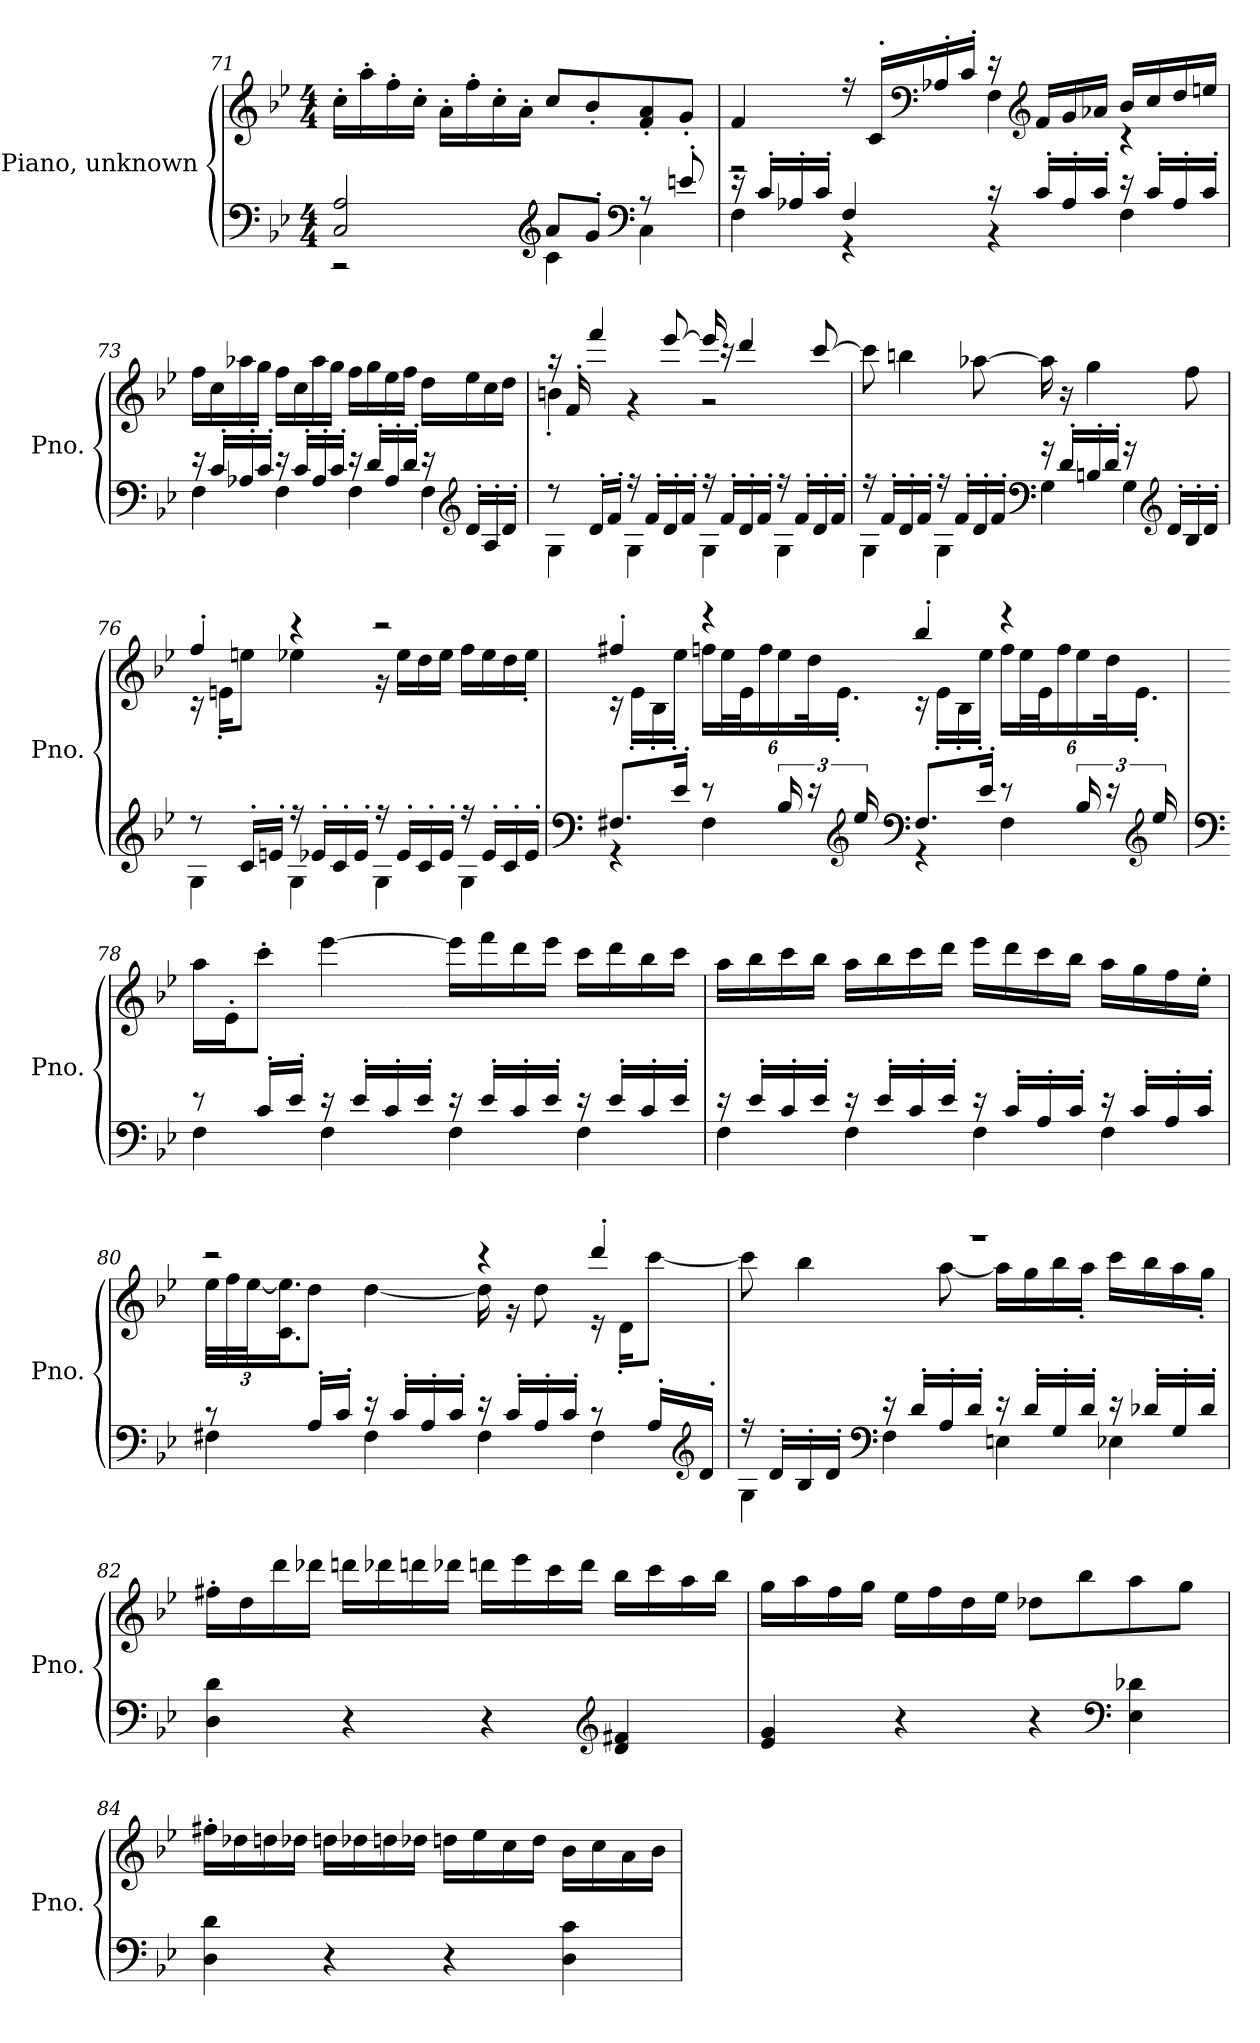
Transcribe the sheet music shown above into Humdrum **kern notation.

**kern	**kern
*part1	*part1
*staff2	*staff1
*I"Piano, unknown	*
*I'Pno.	*
*clefF4	*clefG2
*k[b-e-]	*k[b-e-]
*M4/4	*M4/4
=71	=71
*^	*
2C/ 2A/	2r	16cc'\LL
.	.	16aa'\
.	.	16ff'\
.	.	16cc'\JJ
.	.	16a'\LL
.	.	16ff'\
.	.	16cc'\
.	.	16a'\JJ
*clefG2	*	*
8a/L	4c\	8cc/L
8g'/J	.	8b-'/
*clefF4	*	*
8r	4C\	8f/' 8a/'
8en'/	.	8g'/J
!!LO:LB:g=z
=72	=72	=72
*	*	*^
16r	4F\	4f/	2r
16c'/LL	.	.	.
16A-X'/	.	.	.
16c'/JJ	.	.	.
4F/	4r	16r	.
.	.	16c'/LL	.
*	*	*clefF4	*
.	.	16A-X'/	.
.	.	16c'/JJ	.
16r	4r	16r	4F\
*	*	*clefG2	*
16c'/LL	.	16f/LL	.
16A-'/	.	16g/	.
16c'/JJ	.	16a-X/JJ	.
16r	4F\	16b-/LL	4r
16c'/LL	.	16cc/	.
16A-'/	.	16dd/	.
16c'/JJ	.	16een/JJ	.
*	*	*v	*v
=73	=73	=73
16r	4F\	16ff\LL
16c'/LL	.	16cc\
16A-X'/	.	16aa-X\
16c'/JJ	.	16gg\JJ
16r	4F\	16ff\LL
16c'/LL	.	16cc\
16A-'/	.	16aa-\
16c'/JJ	.	16gg\JJ
16r	4F\	16ff\LL
16d'/LL	.	16gg\
16A-'/	.	16ee-\
16d'/JJ	.	16ff\JJ
16r	4F\	16dd\LL
*clefG2	*	*
16d'/LL	.	16ee-\
16A-'/	.	16cc\
16d'/JJ	.	16dd\JJ
!!LO:LB:g=z
=74	=74	=74
*	*	*^
8r	4G\	16r	4bn'\
.	.	16f'/	.
16d'/LL	.	4fff/	.
16f'/JJ	.	.	.
16r	4G\	.	4r
16f'/LL	.	.	.
16d'/	.	[8eee-/	.
16f'/JJ	.	.	.
16r	4G\	16eee-/]	2r
16f'/LL	.	16r	.
16d'/	.	4ddd/	.
16f'/JJ	.	.	.
16r	4G\	.	.
16f'/LL	.	.	.
16d'/	.	[8ccc/	.
16f'/JJ	.	.	.
*	*	*v	*v
=75	=75	=75
16r	4G\	8ccc\]
16f'/LL	.	.
16d'/	.	4bbn\
16f'/JJ	.	.
16r	4G\	.
16f'/LL	.	.
16d'/	.	[8aa-X\
16f'/JJ	.	.
*clefF4	*	*
16r	4G\	16aa-\]
16d'/LL	.	16r
16Bn'/	.	4gg\
16d'/JJ	.	.
16r	4G\	.
*clefG2	*	*
16d'/LL	.	.
16B'/	.	8ff\
16d'/JJ	.	.
!!LO:LB:g=z
=76	=76	=76
*	*	*^
8r	4G\	4ff'/	16r
.	.	.	16en'\KL
16c'/LL	.	.	8een\J
16en'/JJ	.	.	.
16r	4G\	4r	4ee-X\
16e-X'/LL	.	.	.
16c'/	.	.	.
16e-'/JJ	.	.	.
16r	4G\	2r	16r
16e-'/LL	.	.	16ee-\LL
16c'/	.	.	16dd\
16e-'/JJ	.	.	16ee-\JJ
16r	4G\	.	16ff\LL
16e-'/LL	.	.	16ee-\
16c'/	.	.	16dd\
16e-'/JJ	.	.	16ee-'\JJ
!!LO:LB:g=z	!!
=77	=77	=77	=77
*clefF4	*	*	*
8.F#X/L	4r	4ff#X'/	16r
.	.	.	16e-'\LL
.	.	.	16B-'\
16e-'/Jk	.	.	16ee-'\JJ
*	*	*	*Xbrackettup
8r	4F#\	4r	24ffn\LL
.	.	.	48ee-\L
.	.	.	48e-\J
.	.	.	24ff\
24B-/	.	.	24ee-\
24r	.	.	48dd\K
.	.	.	24.e-'\JJ
*clefG2	*	*	*
24ee-/	.	.	.
*clefF4	*	*	*
8.F#/L	4r	4bb-'/	16r
.	.	.	16e-'\LL
.	.	.	16B-'\
16e-'/Jk	.	.	16ee-'\JJ
8r	4F#\	4r	24ff\LL
.	.	.	48ee-\L
.	.	.	48e-\J
.	.	.	24ff\
24B-/	.	.	24ee-\
24r	.	.	48dd\K
.	.	.	24.e-'\JJ
*clefG2	*	*	*
24ee-/	.	.	.
*	*	*v	*v
!!LO:PB:g=z
=78	=78	=78
*clefF4	*	*
8r	4F\	16aa\LL
.	.	16e-'\J
16c'/LL	.	8ccc'\J
16e-'/JJ	.	.
16r	4F\	[4eee-\
16e-'/LL	.	.
16c'/	.	.
16e-'/JJ	.	.
16r	4F\	16eee-\LL]
16e-'/LL	.	16fff\
16c'/	.	16ddd\
16e-'/JJ	.	16eee-\JJ
16r	4F\	16ccc\LL
16e-'/LL	.	16ddd\
16c'/	.	16bb-\
16e-'/JJ	.	16ccc\JJ
=79	=79	=79
16r	4F\	16aa\LL
16e-'/LL	.	16bb-\
16c'/	.	16ccc\
16e-'/JJ	.	16bb-\JJ
16r	4F\	16aa\LL
16e-'/LL	.	16bb-\
16c'/	.	16ccc\
16e-'/JJ	.	16ddd\JJ
16r	4F\	16eee-\LL
16c'/LL	.	16ddd\
16A'/	.	16ccc\
16c'/JJ	.	16bb-\JJ
16r	4F\	16aa\LL
16c'/LL	.	16gg\
16A'/	.	16ff\
16c'/JJ	.	16ee-'\JJ
!!LO:LB:g=z
=80	=80	=80
*	*	*^
8r	4F#X\	2r	48ee-\LLL
.	.	.	48ff\
.	.	.	[48ee-\J
.	.	.	24.c\ 24.ee-\]J
16A'/LL	.	.	8dd\J
16c'/JJ	.	.	.
16r	4F#\	.	[4dd\
16c'/LL	.	.	.
16A'/	.	.	.
16c'/JJ	.	.	.
16r	4F#\	4r	16dd\]
16c'/LL	.	.	16r
16A'/	.	.	8dd\
16c'/JJ	.	.	.
8r	4F#\	4ddd'/	16r
.	.	.	16d'\KL
16A'/LL	.	.	[8ccc\J
*clefG2	*	*	*
16d'/JJ	.	.	.
=81	=81	=81	=81
16r	4G\	1r	8ccc\]
16d'/LL	.	.	.
16B-'/	.	.	4bb-\
16d'/JJ	.	.	.
*clefF4	*	*	*
16r	4F\	.	.
16d'/LL	.	.	.
16A'/	.	.	[8aa\
16d'/JJ	.	.	.
16r	4En\	.	16aa\LL]
16d'/LL	.	.	16gg\
16G'/	.	.	16bb-\
16d'/JJ	.	.	16aa'\JJ
16r	4E-X\	.	16ccc\LL
16d-X'/LL	.	.	16bb-\
16G'/	.	.	16aa\
16d-'/JJ	.	.	16gg'\JJ
*v	*v	*	*
*	*v	*v
!!LO:LB:g=z
=82	=82
4D\ 4d\	16ff#X'\LL
.	16dd\
.	16ddd\
.	16ddd-X\JJ
4r	16dddn\LL
.	16ddd-X\
.	16dddn\
.	16ddd-X\JJ
4r	16dddn\LL
.	16eee-\
.	16ccc\
.	16ddd\JJ
*clefG2	*
4d/ 4f#X/	16bb-\LL
.	16ccc\
.	16aa\
.	16bb-\JJ
=83	=83
4e-/ 4g/	16gg\LL
.	16aa\
.	16ff\
.	16gg\JJ
4r	16ee-\LL
.	16ff\
.	16dd\
.	16ee-\JJ
4r	8dd-X\L
.	8bb-\
*clefF4	*
4E-\ 4d-X\	8aa\
.	8gg\J
!!LO:LB:g=z
=84	=84
4D\ 4d\	16ff#X'\LL
.	16dd-X\
.	16ddn\
.	16dd-X\JJ
4r	16ddn\LL
.	16dd-X\
.	16ddn\
.	16dd-X\JJ
4r	16ddn\LL
.	16ee-\
.	16cc\
.	16dd\JJ
4D\ 4c\	16b-\LL
.	16cc\
.	16a\
.	16b-\JJ
=	=
*-	*-
